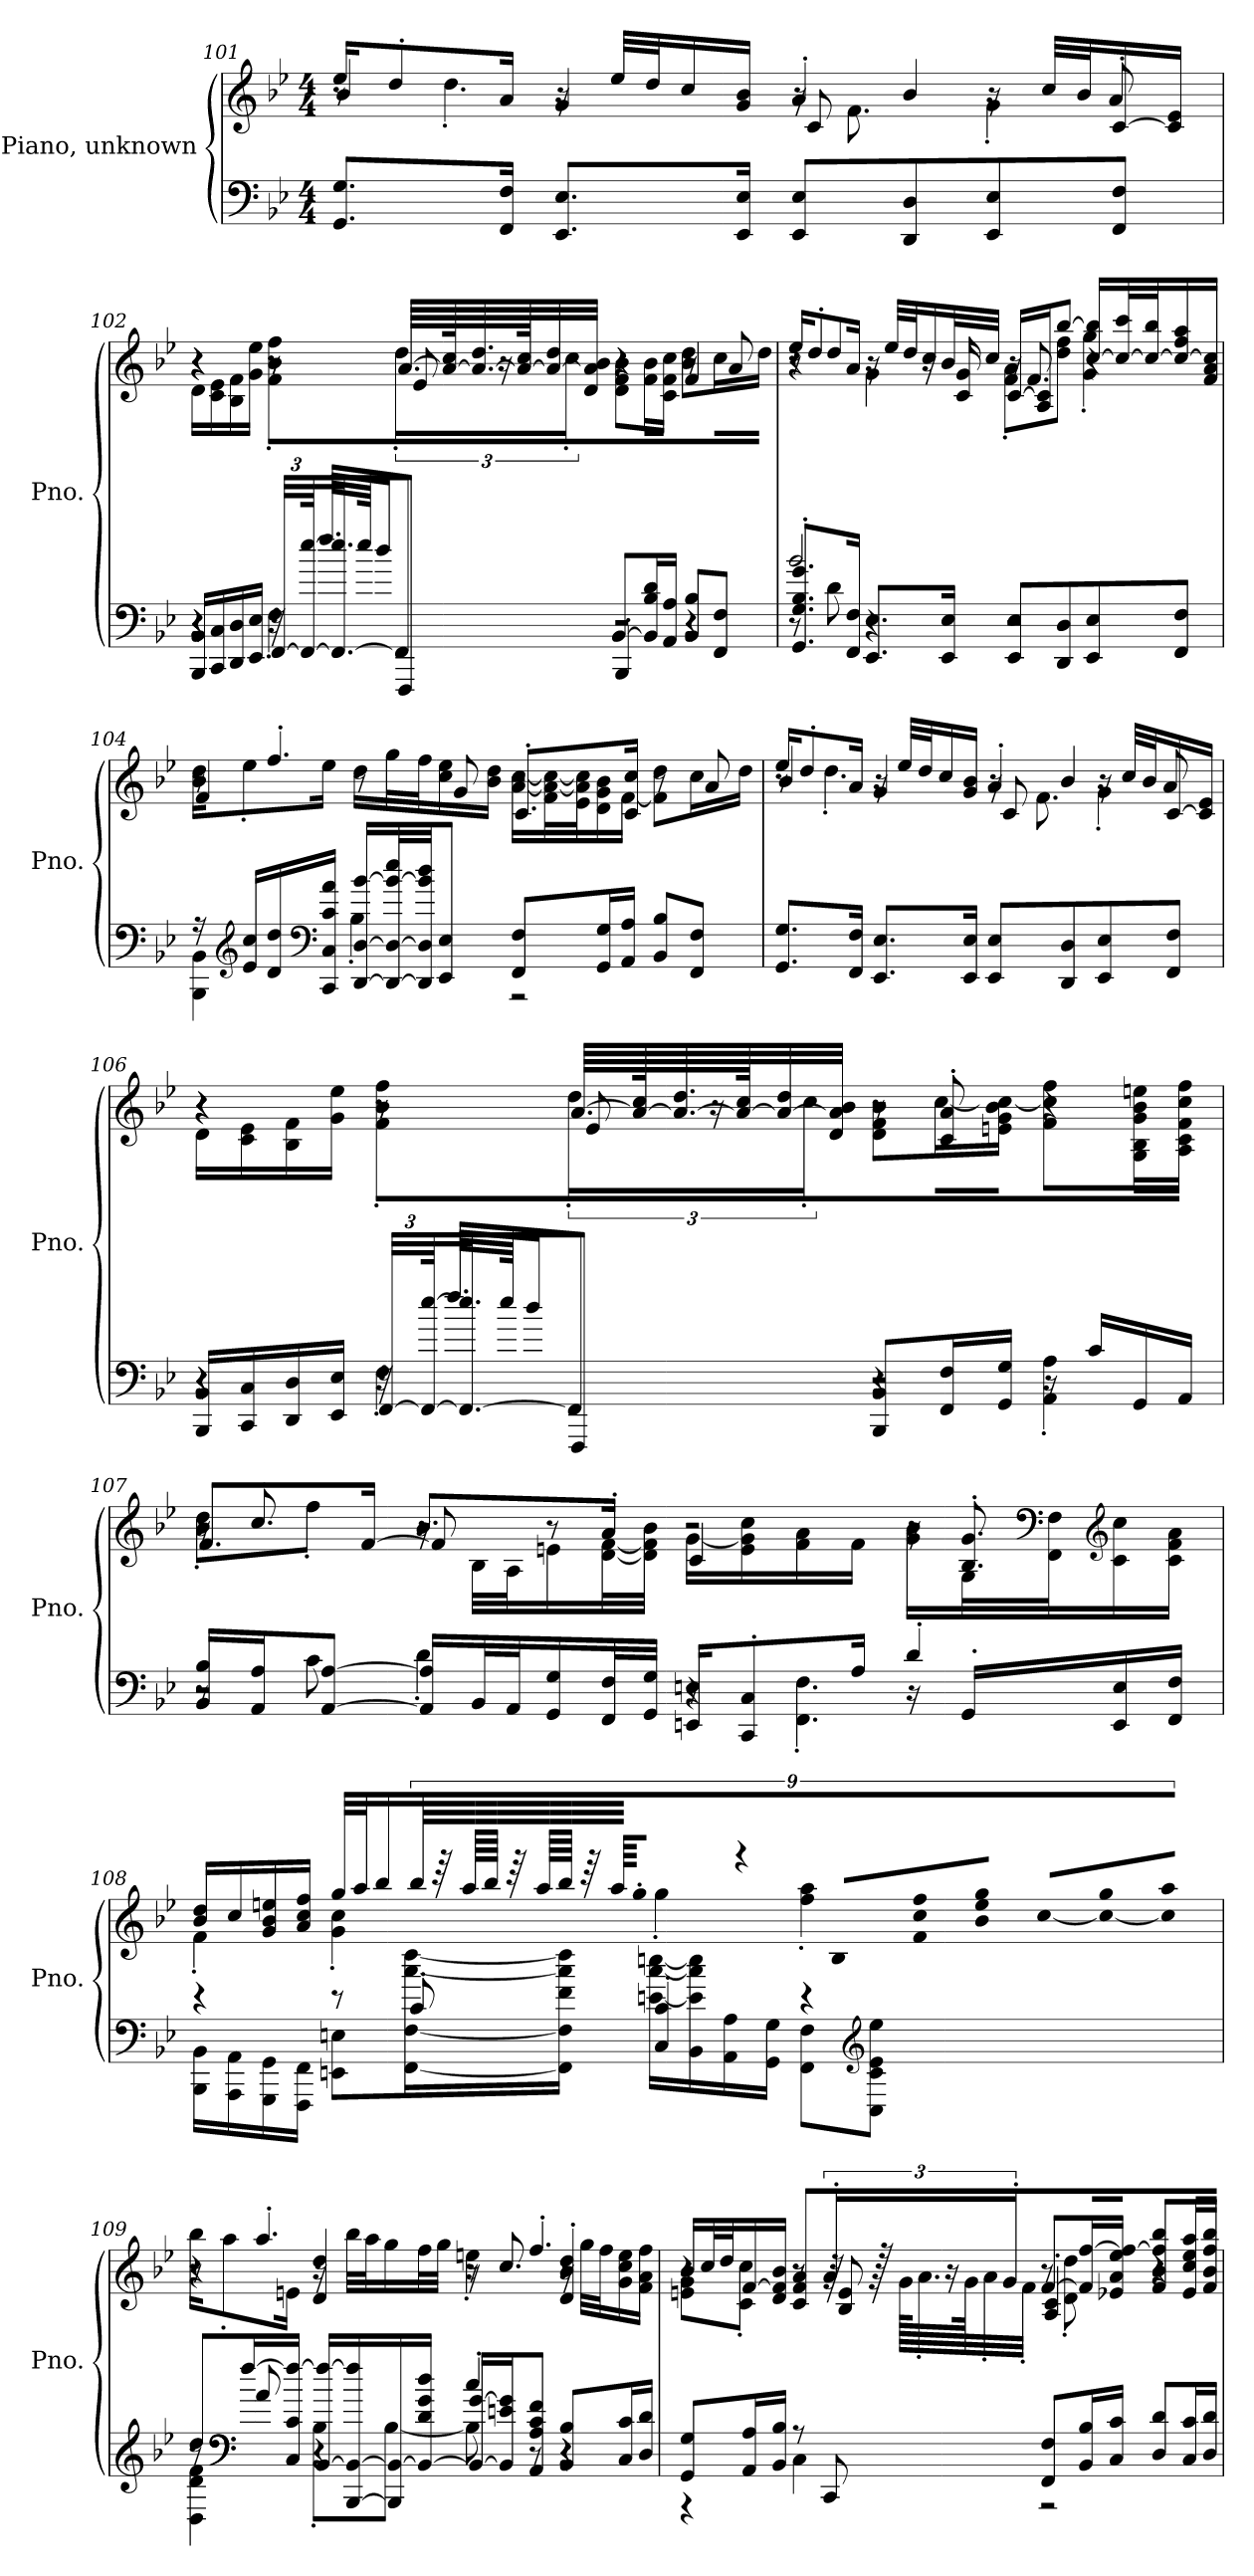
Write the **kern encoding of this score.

**kern	**kern
*part1	*part1
*staff2	*staff1
*I"Piano, unknown	*
*I'Pno.	*
!!LO:LB:g=z
*clefF4	*clefG2
*k[b-e-]	*k[b-e-]
*M4/4	*M4/4
=101	=101
*	*^
*	*	*^
8.GG/ 8.G/L	16ee-/KL	8r	4b-/
.	8dd'/	.	.
.	.	4.dd'\	.
16FF/ 16F/Jk	16a/Jk	.	.
8.EE-/ 8.E-/L	16r	.	4g/
.	32ee-/LLL	.	.
.	32dd/J	.	.
.	16cc/	.	.
16EE-/ 16E-/Jk	16g/ 16b-/JJ	.	.
8EE-/ 8E-/L	4a'/	16r	8c/
.	.	8.f\	.
8DD/ 8D/	.	.	4b-/
8EE-/ 8E-/	16r	4g'\	.
.	32cc/LLL	.	.
.	32b-/J	.	.
8FF/ 8F/J	[16c/	.	8a'/
.	16c/] 16e-/JJ	.	.
!!LO:LB:g=z	!!	!!
=102	=102	=102	=102
*^	*	*	*
*	*^	*	*	*
4r	4r	16BBB-/ 16BB-/LL	4r	16d\LL	4r
.	.	16CC/ 16C/	.	16c\ 16e-\	.
.	.	16DD/ 16D/	.	16B-\ 16f\	.
.	.	16EE-/ 16E-/JJ	.	16g\ 16ee-\JJ	.
*	*	*Xbrackettup	*	*	*
32r	4F'\	[48FF/LLL	8r	8f\' 8b-\' 8ff\'L	8r
.	.	96FF/_ [96ee-/JK	.	.	.
64.ff'/LLLL	.	16.FF/_ 16.ee-/]J	.	.	.
128ee-/JJK	.	.	.	.	.
16dd/J	.	.	.	.	.
8FFF/J	.	8FF/J]	[64.a/LLLL	24dd'\Jk	8e-/
.	.	.	128a/_ 128cc/K	.	.
.	.	.	64.a/_ 64.dd/	.	.
.	.	.	.	24r	.
.	.	.	128a/_ 128cc/JK	.	.
.	.	.	32a/_ 32dd/	.	.
.	.	.	.	24cc'\	.
.	.	.	32d/ 32a/] 32b-/JJJ	.	.
4BBB-'/	2r	[8BB-/L	4r	8d\ 8f\ 8b-\L	4r
.	.	16BB-/] 16B-/ 16d/L	.	16f\ 16b-\L	.
.	.	16AA/ 16A/JJ	.	16c\ 16f\ 16cc\JJ	.
4r	.	8BB-/ 8B-/L	4f/	8b-\ 8dd\L	8r
.	.	8FF/ 8F/J	.	16cc\L	8a/
.	.	.	.	16dd\JJ	.
!!LO:LB:g=z	!!	!!
=103	=103	=103	=103	=103	=103
2b-/	8r	8.GG/' 8.G/' 8.B-/' 8.g/'L	16ee-/KL	4r	8r
.	.	.	8dd'/	.	.
.	8d\	.	.	.	4dd/
.	.	16FF/ 16F/Jk	16a/Jk	.	.
.	4r	8.EE-/ 8.E-/L	16r	4g\	.
.	.	.	32ee-/LLL	.	.
.	.	.	32dd/J	.	.
.	.	.	16cc/	.	16r
.	.	16EE-/ 16E-/Jk	32b-/L	.	16c/ 16g/
.	.	.	32cc/JJJ	.	.
2r	2r	8EE-/ 8E-/L	[16c/LL	8f\' 8a\'L	16r
.	.	.	16A/ 16c/]J	.	8.f/
.	.	8DD/ 8D/	[8bb-/J	8dd\ 8ff\J	.
.	.	8EE-/ 8E-/	[16cc/ 16bb-/]LL	4g\' 4gg\'	4r
.	.	.	32cc/_ 32ccc/L	.	.
.	.	.	32cc/_ 32bb-/J	.	.
.	.	8FF/ 8F/J	16cc/_ 16ff/ 16aa/	.	.
.	.	.	16f/ 16a/ 16cc/]JJ	.	.
*	*v	*v	*	*	*
!!LO:PB:g=z	!!	!!
=104	=104	=104	=104	=104
16r	4BBB-\ 4BB-\	8r	16b-\ 16dd\KL	4f/
*clefG2	*	*	*	*
16e-/ 16cc/LL	.	.	8ee-'\	.
16d/ 16dd/	.	4.ff'/	.	.
*clefF4	*	*	*	*
16CC/ 16C/ 16c/ 16a/JJ	.	.	16ee-\Jk	.
[16DD/ [16D/ [16b-/LL	4B-'\	.	16dd\LL	8r
32DD/_ 32D/_ 32b-/_ 32ee-/L	.	.	32gg\L	.
32DD/] 32D/] 32b-/] 32dd/JJ	.	.	32ff\J	.
8EE-/ 8E-/J	.	.	16cc\ 16ee-\	8g/
.	.	.	16b-\ 16dd\JJ	.
8FF/ 8F/L	2r	2r	[16a\ [16cc\LL	8.c'/L
.	.	.	32f\ 32a\_ 32cc\_L	.
.	.	.	32e-\ 32a\] 32cc\]J	.
16GG/ 16G/L	.	.	16d\ 16g\ 16b-\	.
16AA/ 16A/JJ	.	.	[16f\JJ	16c/ 16cc/Jk
8BB-/ 8B-/L	.	.	8f\] 8dd\L	8r
8FF/ 8F/J	.	.	16cc\L	8a/
.	.	.	16dd\JJ	.
*v	*v	*	*	*
!!LO:LB:g=z	!!	!!
=105	=105	=105	=105
8.GG/ 8.G/L	16ee-/KL	8r	4b-/
.	8dd'/	.	.
.	.	4.dd'\	.
16FF/ 16F/Jk	16a/Jk	.	.
8.EE-/ 8.E-/L	16r	.	4g/
.	32ee-/LLL	.	.
.	32dd/J	.	.
.	16cc/	.	.
16EE-/ 16E-/Jk	16g/ 16b-/JJ	.	.
8EE-/ 8E-/L	4a'/	16r	8c/
.	.	8.f\	.
8DD/ 8D/	.	.	4b-/
8EE-/ 8E-/	16r	4g'\	.
.	32cc/LLL	.	.
.	32b-/J	.	.
8FF/ 8F/J	[16c/	.	8a'/
.	16c/] 16e-/JJ	.	.
!!LO:LB:g=z	!!	!!
=106	=106	=106	=106
*^	*	*	*
*	*^	*	*	*
4r	4r	16BBB-/ 16BB-/LL	4r	16d\LL	4r
.	.	16CC/ 16C/	.	16c\ 16e-\	.
.	.	16DD/ 16D/	.	16B-\ 16f\	.
.	.	16EE-/ 16E-/JJ	.	16g\ 16ee-\JJ	.
32r	4F'\	[48FF/LLL	8r	8f\' 8b-\' 8ff\'L	8r
.	.	96FF/_ [96ee-/JK	.	.	.
64.ff'/LLLL	.	16.FF/_ 16.ee-/]J	.	.	.
128ee-/JJK	.	.	.	.	.
16dd/J	.	.	.	.	.
8FFF/J	.	8FF/J]	[64.a/LLLL	24dd'\Jk	8e-/
.	.	.	128a/_ 128cc/K	.	.
.	.	.	64.a/_ 64.dd/	.	.
.	.	.	.	24r	.
.	.	.	128a/_ 128cc/JK	.	.
.	.	.	32a/_ 32dd/	.	.
.	.	.	.	24cc'\	.
.	.	.	32d/ 32a/] 32b-/JJJ	.	.
2r	4r	8BBB-/ 8BB-/L	8r	8d\ 8f\ 8b-\L	2r
.	.	16FF/ 16F/L	8c/' 8a/'	[16cc\L	.
.	.	16GG/ 16G/JJ	.	16en\ 16g\ 16b-\ 16cc\_JJ	.
.	4AA\' 4A\'	16r	4r	8f\ 8cc\] 8ff\L	.
.	.	16c/LL	.	.	.
.	.	16GG/	.	16G\ 16B-\ 16g\ 16b-\ 16een\L	.
.	.	16AA/JJ	.	16A\ 16c\ 16f\ 16cc\ 16ff\JJ	.
!!LO:LB:g=z	!!	!!
=107	=107	=107	=107	=107	=107
2r	8r	16BB-/ 16B-/LL	16r	8b-\' 8dd\'L	8.f/L
.	.	16AA/ 16A/J	8.cc'/	.	.
.	8c\	[8AA/ [8A/J	.	8ff'\J	.
.	.	.	.	.	[16f/Jk
.	4d'\	16AA/] 16A/]LL	8.b-/L	16r	8f/]
.	.	32BB-/L	.	32B-\LLL	.
.	.	32AA/J	.	32A\J	.
.	.	16GG/ 16G/	.	16en\	8r
.	.	32FF/ 32F/L	16a'/Jk	[32d\ [32f\L	.
.	.	32GG/ 32G/JJJ	.	32d\] 32f\] 32b-\JJJ	.
4r	8r	16EEn/ 16En/KL	2r	[16g\LL	4c/
.	.	8CC/' 8C/'	.	16e\ 16g\] 16cc\	.
.	4.FF\' 4.F\'	.	.	16f\ 16a\	.
.	.	16A/Jk	.	16f\JJ	.
4d'/	.	16r	.	16g\ 16b-\LL	16r
.	.	16GG'/LL	.	32G\L	8.B-/' 8.g/'
*	*	*	*clefF4	*	*
.	.	.	.	32FF\ 32F\J	.
*	*	*	*clefG2	*	*
.	.	16EE/ 16E/	.	16c\ 16cc\	.
.	.	16FF/ 16F/JJ	.	16c\ 16f\ 16a\JJ	.
*	*v	*v	*	*	*
*	*	*	*v	*v
!!LO:LB:g=z
=108	=108	=108	=108
4r	16BBB-\ 16BB-\LL	16b-/ 16dd/LL	4f'\
.	16AAA\ 16AA\	16cc/	.
.	16GGG\ 16GG\	16g/ 16b-/ 16een/	.
.	16FFF\ 16FF\JJ	16a/ 16cc/ 16ff/JJ	.
8r	8EEn\ 8En\L	32gg/LLL	4g\' 4cc\'
.	.	32aa/J	.
.	.	16bb-/	.
8c'/	[16FF\ [16F\ [16cc\ [16ff\L	96bb-/JJkk	.
.	.	96r	.
.	.	96aa/LLLL	.
.	.	96bb-/JJJJ	.
.	.	96r	.
.	.	96aa/LLLL	.
.	16FF\] 16F\] 16f\ 16cc\] 16ff\]JJ	96bb-/JJJJ	.
.	.	96r	.
.	.	96aa/KLLL	.
.	.	32gg'/JJJ	.
4C/' 4c/'	[16en\ [16cc\ [16een\LL	16r	4gg'\
.	16BB-\ 16e\] 16cc\] 16ee\]	16B-/LL	.
.	16AA\ 16A\	16f/ 16cc/ 16ff/	.
.	16GG\ 16G\JJ	16b-/ 16ee/ 16gg/JJ	.
4r	8FF\ 8F\L	[8cc/L	4ff\' 4aa\'
*clefG2	*	*	*
.	8C\ 8c\ 8e\ 8ee\J	16cc/_ 16gg/L	.
.	.	16cc/] 16aa/JJ	.
!!LO:LB:g=z
=109	=109	=109	=109
*	*^	*	*^
8r	4D\ 4d\ 4f\	8dd/L	8r	16bb-\KL	4r
.	.	.	.	8aa'\	.
*clefF4	*	*	*	*	*
8a/	.	[16ff/L	4.aa'/	.	.
.	.	16C/ 16c/ 16ff/_JJ	.	16en\Jk	.
4r	8B-'\L	[16BB-/ 16ff/_LL	.	16r	4d/ 4dd/
.	.	[16BBB-/ 16BB-/_ 16ff/]	.	32bb-\LLL	.
.	.	.	.	32aa\J	.
.	[8B-\J	16BBB-/] 16BB-/_	.	16gg\	.
.	.	16BB-/_ 16d/ 16g/ 16dd/JJ	.	32ff\L	.
.	.	.	.	32gg\JJJ	.
4cc'/	8B-\]	16BB-/_ [16g/LL	8r	4een'\	16r
.	.	16BB-/] 16en/ 16g/]J	.	.	8.cc/
.	8r	8AA/ 8A/ 8c/ 8f/J	4.ff'/	.	.
4r	4r	8BB-/ 8B-/L	.	16r	4d/' 4b-/' 4dd/'
.	.	.	.	32gg\LLL	.
.	.	.	.	32ff\J	.
.	.	16C/ 16c/L	.	16g\ 16cc\ 16ee\	.
.	.	16D/ 16d/JJ	.	16f\ 16a\ 16ff\JJ	.
*	*v	*v	*	*	*
!!LO:PB:g=z	!!	!!
=110	=110	=110	=110	=110
8GG/ 8G/L	4r	16b-/LL	8en\ 8g\L	4r
.	.	32cc/L	.	.
.	.	32dd/J	.	.
16AA/ 16A/L	.	[16f/	8c\' 8cc\'J	.
16BB-/ 16B-/JJ	.	16d/ 16f/] 16b-/JJ	.	.
8r	4C\	8c/ 8f/ 8a/L	8r	8r
8CC/	.	24a'/Jk	64r	8B-/ 8e/
.	.	.	128r	.
.	.	.	128g\KLLLL	.
.	.	.	64.a'\	.
.	.	24r	.	.
.	.	.	128g\JK	.
.	.	.	32a'\	.
.	.	24g'/	.	.
.	.	.	32f'\JJJ	.
8FF/ 8F/L	2r	[8f/L	8r	4A/' 4c/'
16BB-/ 16B-/L	.	16f/] [16ff/L	8d\' 8dd\'	.
16C/ 16c/JJ	.	16e-X/ 16a/ 16ee-/ 16ff/_JJ	.	.
8D/ 8d/L	.	8f/ 8b-/ 8ff/] 8bb-/L	4r	4r
16C/ 16c/L	.	16e-/ 16cc/ 16ee-/ 16aa/L	.	.
16D/ 16d/JJ	.	16f/ 16b-/ 16ff/ 16bb-/JJ	.	.
*v	*v	*	*	*
*	*v	*v	*v
=	=
*-	*-
